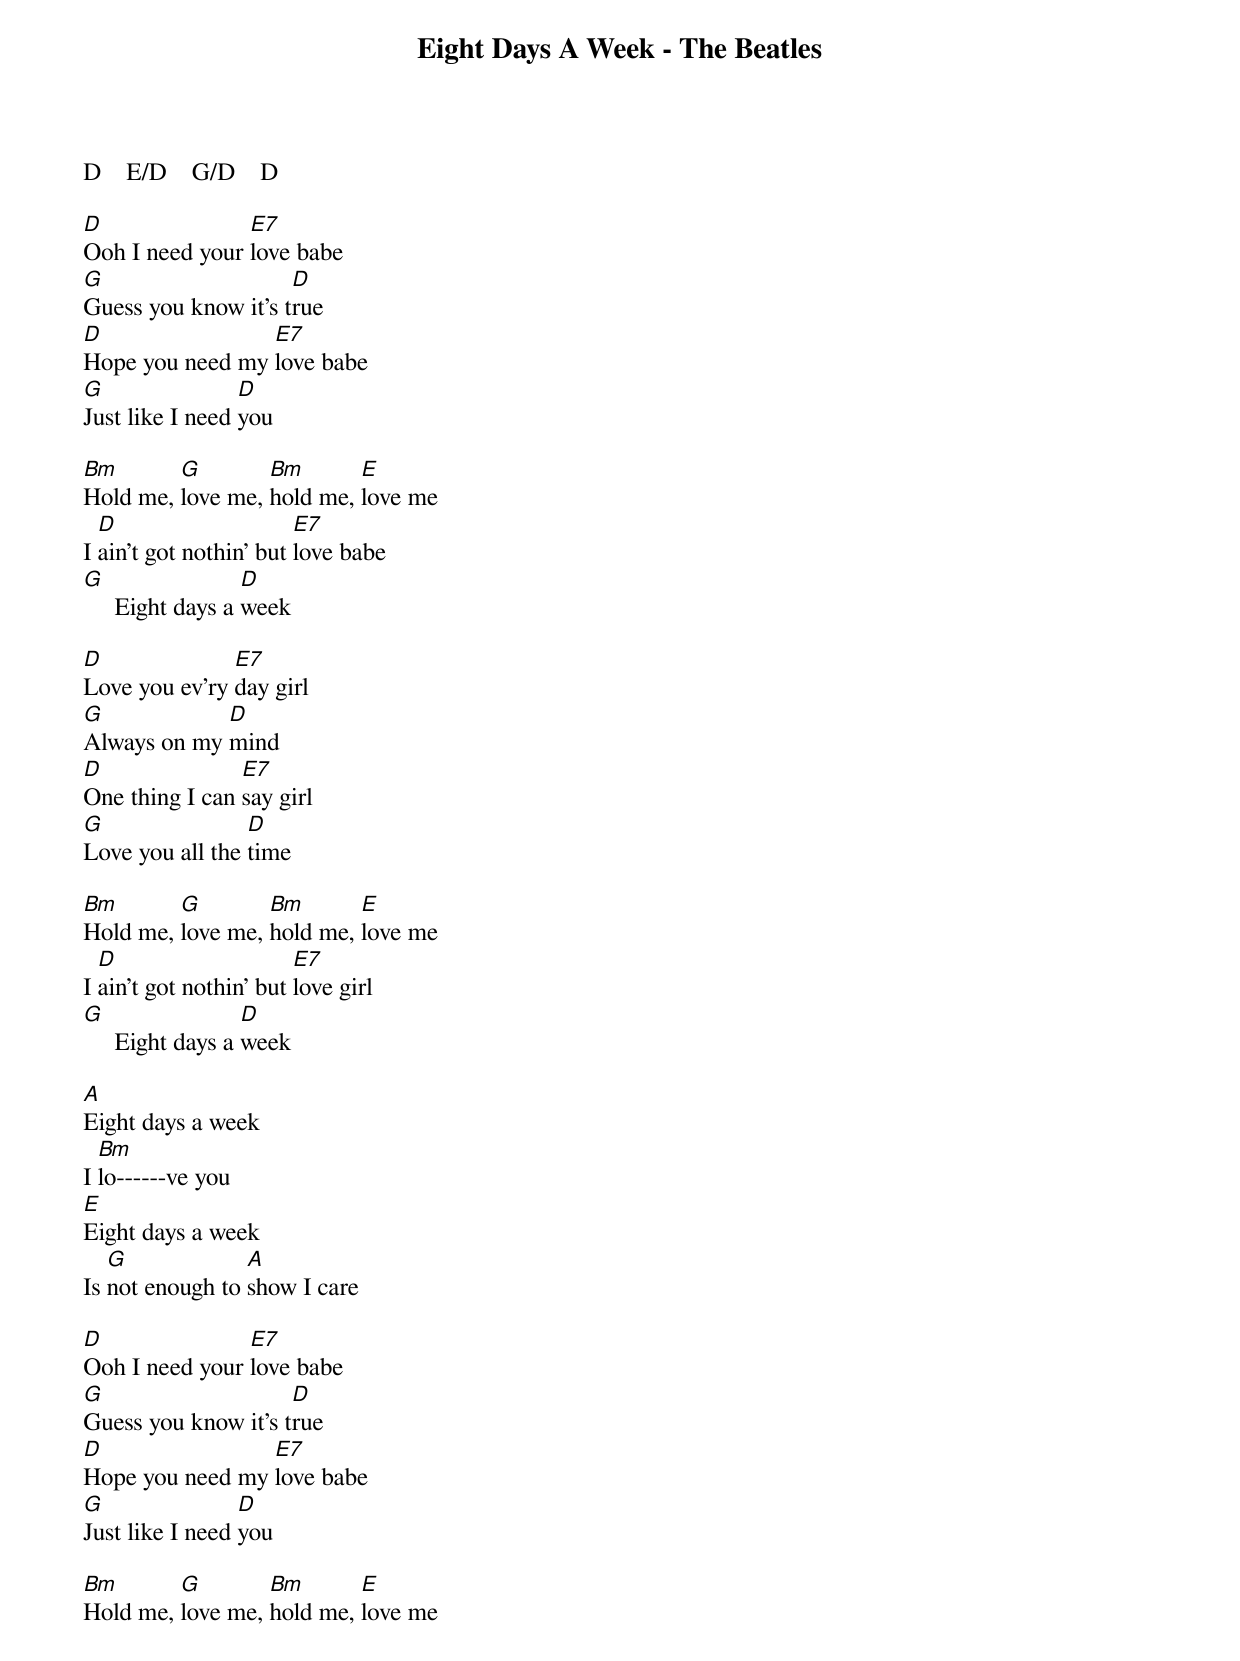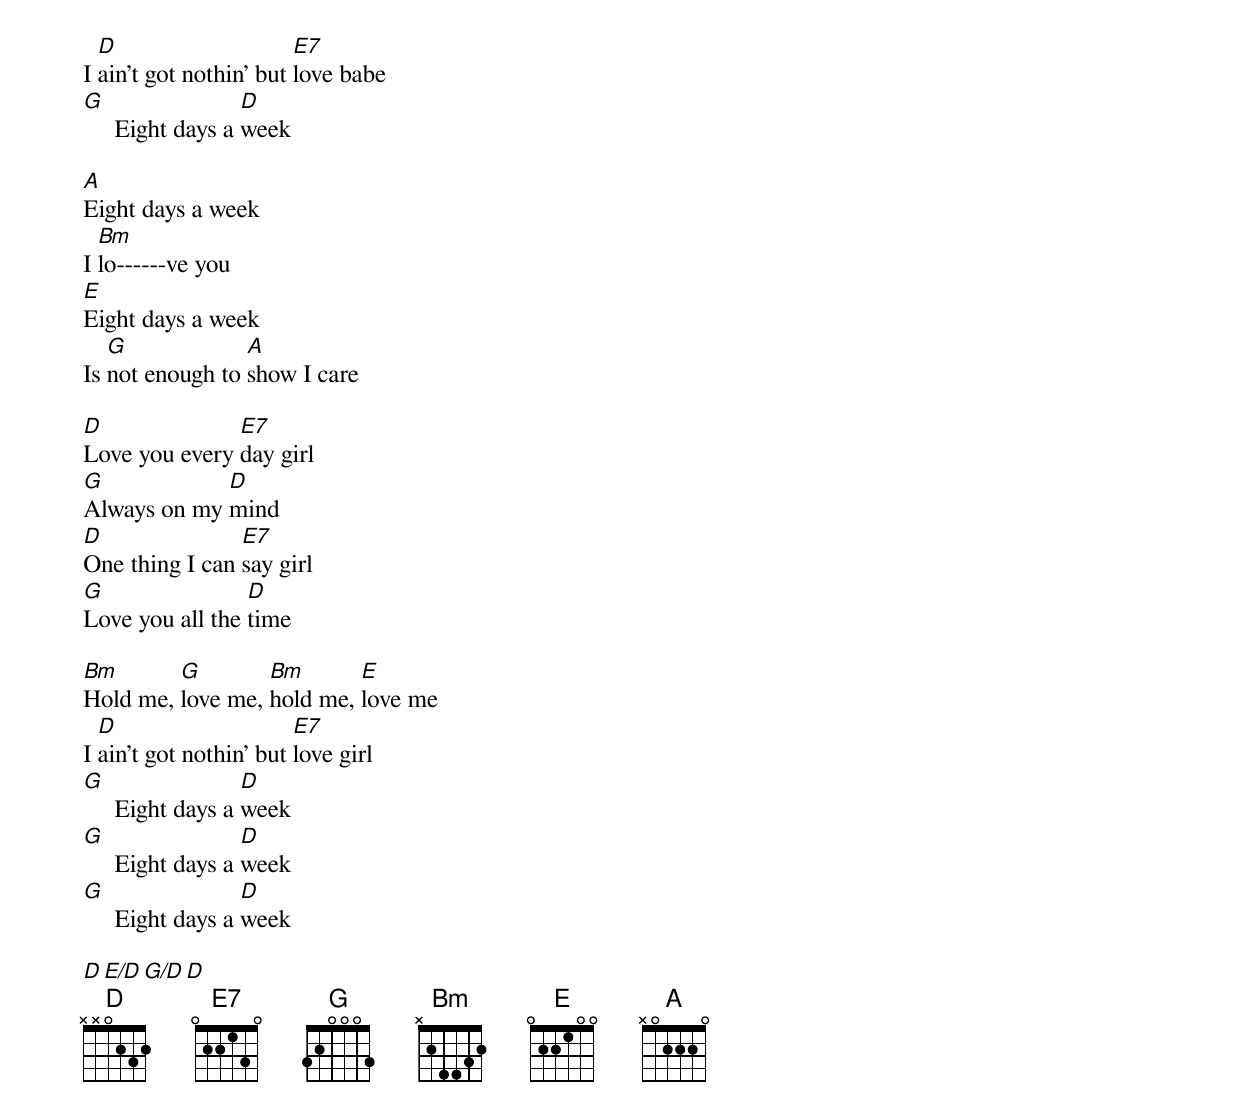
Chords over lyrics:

Eight Days A Week - The Beatles

D    E/D    G/D    D

D               E7
Ooh I need your love babe
G                    D
Guess you know it's true
D                E7
Hope you need my love babe
G                D
Just like I need you

Bm       G        Bm       E
Hold me, love me, hold me, love me
  D                     E7
I ain't got nothin' but love babe
G                 D
     Eight days a week

D              E7
Love you ev'ry day girl
G            D
Always on my mind
D               E7
One thing I can say girl
G                D
Love you all the time

Bm       G        Bm       E
Hold me, love me, hold me, love me
  D                     E7
I ain't got nothin' but love girl
G                 D
     Eight days a week

A
Eight days a week
  Bm
I lo------ve you
E
Eight days a week
   G             A
Is not enough to show I care

D               E7
Ooh I need your love babe
G                    D
Guess you know it's true
D                E7
Hope you need my love babe
G                D
Just like I need you

Bm       G        Bm       E
Hold me, love me, hold me, love me
  D                     E7
I ain't got nothin' but love babe
G                 D
     Eight days a week

A
Eight days a week
  Bm
I lo------ve you
E
Eight days a week
   G             A
Is not enough to show I care

D              E7
Love you every day girl
G            D
Always on my mind
D               E7
One thing I can say girl
G                D
Love you all the time

Bm       G        Bm       E
Hold me, love me, hold me, love me
  D                     E7
I ain't got nothin' but love girl
G                 D
     Eight days a week
G                 D
     Eight days a week
G                 D
     Eight days a week

D   E/D   G/D   D
